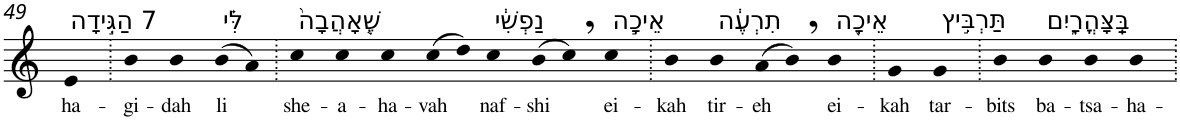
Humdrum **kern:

**kern	**text
*part1	*part1
*staff1	*staff1
*I"Piano	*
*I'Pno	*
!!LO:PB:g=z
*clefG2	*
*k[]	*
=49	=49
!LO:TX:a:t=7 הַגִּ֣ידָה	!
!	!LO:LY:b
4e	ha-
=50.	=50.
!	!LO:LY:b
4b	-gi-
!	!LO:LY:b
4b	-dah
!LO:TX:a:t=לִּ֗י	!
!	!LO:LY:b
(>8b	li
8a)	.
=51.	=51.
!LO:TX:a:t=שֶׁ֤אָהֲבָה֙	!
!	!LO:LY:b
4cc	she-
!	!LO:LY:b
4cc	-a-
!	!LO:LY:b
4cc	-ha-
!	!LO:LY:b
(>8cc	-vah
8dd)	.
!LO:TX:a:t=נַפְשִׁ֔י	!
!	!LO:LY:b
4cc	naf-
!	!LO:LY:b
(>8b	-shi
8cc,)	.
!LO:TX:a:t=אֵיכָ֣ה	!
!	!LO:LY:b
4cc	ei-
=52.	=52.
!	!LO:LY:b
4b	-kah
!LO:TX:a:t=תִרְעֶ֔ה	!
!	!LO:LY:b
4b	tir-
!	!LO:LY:b
(>8a	-eh
8b,)	.
!LO:TX:a:t=אֵיכָ֖ה	!
!	!LO:LY:b
4b	ei-
=53.	=53.
!	!LO:LY:b
4g	-kah
!LO:TX:a:t=תַּרְבִּ֣יץ	!
!	!LO:LY:b
4g	tar-
=54.	=54.
!	!LO:LY:b
4b	-bits
!LO:TX:a:t=בַּֽצָּהֳרָ֑יִם	!
!	!LO:LY:b
4b	ba-
!	!LO:LY:b
4b	-tsa-
!	!LO:LY:b
4b	-ha-
=.	=.
*-	*-
